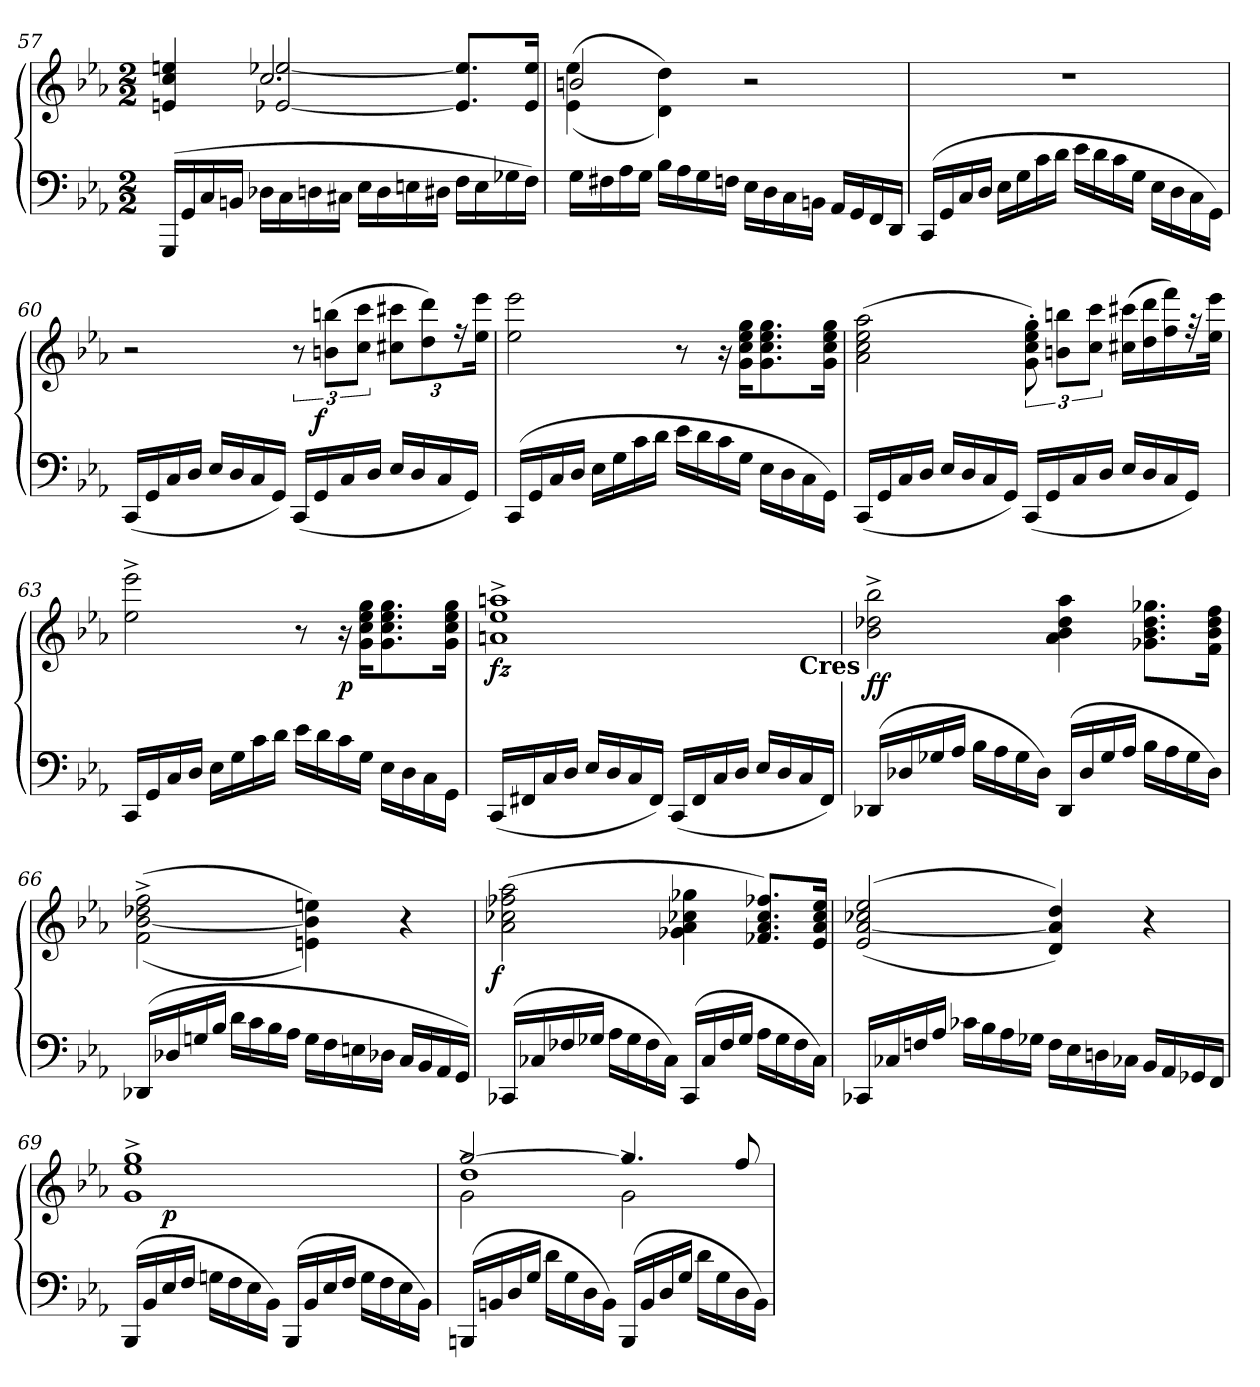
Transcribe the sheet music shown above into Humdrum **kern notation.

**kern	**kern	**dynam
*part1	*part1	*part1
*staff2	*staff1	*staff1/2
*clefF4	*clefG2	*
*k[b-e-a-]	*k[b-e-a-]	*
*c:	*c:	*
*M2/2	*M2/2	*
=57	=57	=57
*	*^	*
(>16GGGLL	4ryy	4een/ 4cc/ 4en/	.
16GG	.	.	.
16C	.	.	.
16BBnJJ	.	.	.
16D-X\LL	2.cc	[2ee-X/ [2e-X/	.
16C\	.	.	.
16Dn\	.	.	.
16C#X\JJ	.	.	.
16E-LL	.	.	.
16D	.	.	.
16En	.	.	.
16D#XJJ	.	.	.
16FLL	.	8.ee-]/ 8.e-]/L	.
16E	.	.	.
16G-X	.	.	.
16FJJ)	.	16ee- 16e-Jk	.
=58	=58	=58	=58
16GLL	2bn	(>(<4ee- 4e-	.
16F#X	.	.	.
16A-	.	.	.
16GJJ	.	.	.
16B-LL	.	4dd 4d))	.
16A-	.	.	.
16G	.	.	.
16FnJJ	.	.	.
16E-LL	2ryy	2r	.
16D\	.	.	.
16C	.	.	.
16BBnJJ	.	.	.
16AA-LL	.	.	.
16GG	.	.	.
16FF	.	.	.
16DDJJ	.	.	.
*	*v	*v	*
=59	=59	=59
(>16CCLL	1rdd	.
16GG	.	.
16C	.	.
16DJJ	.	.
16E-LL	.	.
16G	.	.
16c	.	.
16dJJ	.	.
16e-LL	.	.
16d	.	.
16c	.	.
16GJJ	.	.
16E-\LL	.	.
16D	.	.
16C	.	.
16GGJJ)	.	.
=60	=60	=60
(<16CCLL	2r	.
16GG	.	.
16C	.	.
16DJJ	.	.
16E-LL	.	.
16D	.	.
16C	.	.
16GGJJ)	.	.
(<16CCLL	12r	.
16GG	.	.
!	!	!LO:DY:b:rj
.	(12bbn 12bnL	f
16C	.	.
.	12ccc 12ccJ	.
16DJJ	.	.
*	*Xbrackettup	*
16E-LL	12ccc#X 12cc#XL	.
16D	.	.
.	12ddd 12dd)	.
16C	.	.
.	24rff	.
16GGJJ)	.	.
.	24eee- 24ee-Jk	.
=61	=61	=61
(16CCLL	2eee- 2ee-	.
16GG	.	.
16C	.	.
16DJJ	.	.
16E-LL	.	.
16G	.	.
16c	.	.
16dJJ	.	.
16e-LL	8r	.
16d	.	.
16c	16r	.
16GJJ	16gg 16ee- 16cc 16gKL	.
16E-LL	8.gg 8.ee- 8.cc 8.g	.
16D	.	.
16C	.	.
16GG\JJ)	16gg 16ee- 16cc 16gJk	.
=62	=62	=62
(<16CCLL	(2aa- 2ee- 2cc 2a-	.
16GG	.	.
16C	.	.
16DJJ	.	.
16E-LL	.	.
16D	.	.
16C	.	.
16GGJJ)	.	.
*	*brackettup	*
(<16CCLL	12gg'> 12ee-'> 12cc'> 12g'>)	.
16GG	.	.
.	12bbn 12bnL	.
16C	.	.
.	12ccc 12ccJ	.
16DJJ	.	.
16E-LL	(16ccc#X 16cc#XLL	.
16D	16ddd 16dd	.
16C	16fff 16ff)	.
16GGJJ)	32rff	.
.	32eee- 32ee-JJk	.
=63	=63	=63
16CCLL	2eee-^< 2ee-^<	.
16GG	.	.
16C	.	.
16DJJ	.	.
16E-LL	.	.
16G	.	.
16c	.	.
16dJJ	.	.
16e-LL	8r	.
16d	.	.
!	!	!LO:DY:b
16c	16r	p
16GJJ	16gg 16ee- 16cc 16gKL	.
16E-\LL	8.gg 8.ee- 8.cc 8.g	.
16D	.	.
16C	.	.
16GGJJ	16gg 16ee- 16cc 16gJk	.
=64	=64	=64
!	!	!LO:DY:b
*	*^	*
(<16CCLL	1aan^> 1ee-^> 1an^>	2..ryy	fz
16FF#X	.	.	.
16C	.	.	.
16DJJ	.	.	.
16E-LL	.	.	.
16D	.	.	.
16C	.	.	.
16FF#JJ)	.	.	.
(<16CCLL	.	.	.
16FF#	.	.	.
16C	.	.	.
16DJJ	.	.	.
16E-LL	.	.	.
16D	.	.	.
!	!	!LO:TX:b:B:t=Cres	!
16C	.	8ryy	.
16FF#JJ)	.	.	.
=65	=65	=65	=65
!	!	!	!LO:DY:b
*	*v	*v	*
(16DD-XLL	2bb-^> 2dd-X^> 2b-^>	ff
16D-X	.	.
16G-X	.	.
16A-JJ	.	.
16B-LL	.	.
16A-	.	.
16G-	.	.
16D-JJ)	.	.
(16DD-LL	4aa- 4dd- 4b- 4a-	.
16D-	.	.
16G-	.	.
16A-JJ	.	.
16B-LL	8.gg-X 8.dd- 8.b- 8.g-XL	.
16A-	.	.
16G-	.	.
16D-JJ)	16ff 16dd- 16b- 16fJk	.
=66	=66	=66
(>16DD-XLL	(>(>2ff^>\ 2dd-^>\ [2b-^>\ 2f^>\	.
16D-X	.	.
16Gn	.	.
16B-JJ	.	.
16dLL	.	.
16c	.	.
16B-	.	.
16A-JJ	.	.
16GLL	4een\ 4b-]\ 4en\))	.
16F	.	.
16En	.	.
16D-XJJ	.	.
16CLL	4r	.
16BB-	.	.
16AA-	.	.
16GGJJ)	.	.
=67	=67	=67
!	!	!LO:DY:b:rj
(>16CC-XLL	(2aa- 2ff-X 2cc-X 2a-	f
16C-X	.	.
16F-X	.	.
16G-XJJ	.	.
16A-LL	.	.
16G-	.	.
16F-	.	.
16C-JJ)	.	.
(>16CC-LL	4gg-X 4cc-X 4a- 4g-X	.
16C-	.	.
16F-	.	.
16G-JJ	.	.
16A-LL	8.ff-X/ 8.cc-/ 8.a-/ 8.f-X/L)	.
16G-	.	.
16F-	.	.
16C-JJ)	16ee- 16cc- 16a- 16e-Jk	.
=68	=68	=68
16CC-XLL	(<(>2ee- 2cc-X [2a- 2e-	.
16C-X	.	.
16Fn	.	.
16A-JJ	.	.
16c-XLL	.	.
16B-	.	.
16A-	.	.
16G-XJJ	.	.
16FLL	4dd 4a-] 4d))	.
16E-	.	.
16Dn	.	.
16C-XJJ	.	.
16BB-LL	4r	.
16AA-	.	.
16GG-X	.	.
16FFJJ	.	.
=69	=69	=69
!	!	!LO:DY:b
!	!	!LO:DY:n=1:b
*	*^	*
(>16BBB-LL	1gg^> 1ee-^> 1g^>	8ryy	fz fz
16BB-	.	.	.
!	!	!	!LO:DY:n=2:b
16E-	.	2..ryy	p
16FJJ	.	.	.
16GnLL	.	.	.
16F	.	.	.
16E-	.	.	.
16BB-JJ)	.	.	.
(>16BBB-LL	.	.	.
16BB-	.	.	.
16E-	.	.	.
16FJJ	.	.	.
16GLL	.	.	.
16F	.	.	.
16E-	.	.	.
16BB-JJ)	.	.	.
=70	=70	=70	=70
*	*	*^	*
(>16BBBnLL	[2gg	1dd	2g^<\	.
16BBn	.	.	.	.
16D	.	.	.	.
16GJJ	.	.	.	.
16dLL	.	.	.	.
16G	.	.	.	.
16D	.	.	.	.
16BBJJ)	.	.	.	.
(>16BBBLL	4.gg]	.	2g^\	.
16BB	.	.	.	.
16D	.	.	.	.
16GJJ	.	.	.	.
16dLL	.	.	.	.
16G	.	.	.	.
16D	8ff	.	.	.
16BBJJ)	.	.	.	.
*	*v	*v	*v	*
=	=	=
*-	*-	*-
